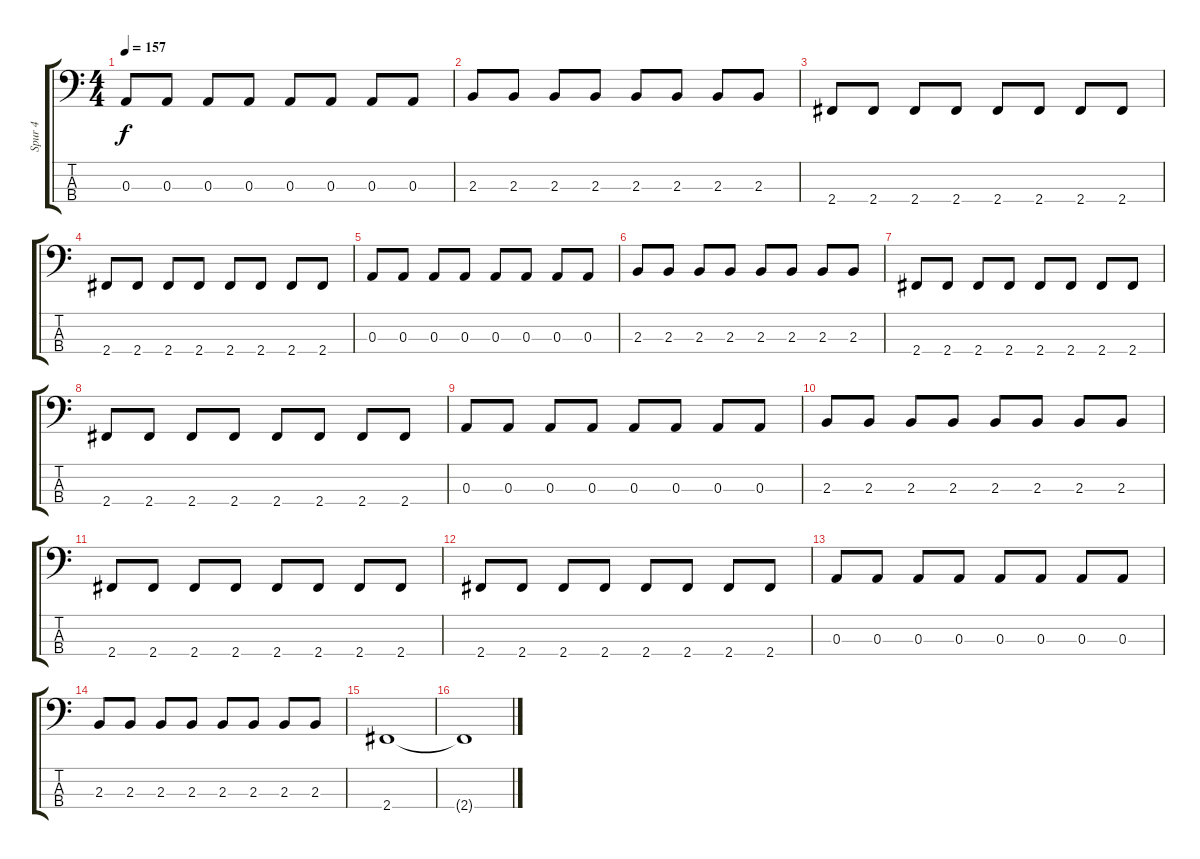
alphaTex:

\track ("Spur 4" "Spur 4") {instrument electricbasspick}
\staff {score tabs}
\tuning (G2 D2 A1 E1) {hide}
\ts (4 4)
\tempo 157
\clef f4
\ks c
0.3.8{dy f} 0.3.8 0.3.8 0.3.8 0.3.8 0.3.8 0.3.8 0.3.8 |
2.3.8 2.3.8 2.3.8 2.3.8 2.3.8 2.3.8 2.3.8 2.3.8 |
2.4.8 2.4.8 2.4.8 2.4.8 2.4.8 2.4.8 2.4.8 2.4.8 |
2.4.8 2.4.8 2.4.8 2.4.8 2.4.8 2.4.8 2.4.8 2.4.8 |
0.3.8 0.3.8 0.3.8 0.3.8 0.3.8 0.3.8 0.3.8 0.3.8 |
2.3.8 2.3.8 2.3.8 2.3.8 2.3.8 2.3.8 2.3.8 2.3.8 |
2.4.8 2.4.8 2.4.8 2.4.8 2.4.8 2.4.8 2.4.8 2.4.8 |
2.4.8 2.4.8 2.4.8 2.4.8 2.4.8 2.4.8 2.4.8 2.4.8 |
0.3.8 0.3.8 0.3.8 0.3.8 0.3.8 0.3.8 0.3.8 0.3.8 |
2.3.8 2.3.8 2.3.8 2.3.8 2.3.8 2.3.8 2.3.8 2.3.8 |
2.4.8 2.4.8 2.4.8 2.4.8 2.4.8 2.4.8 2.4.8 2.4.8 |
2.4.8 2.4.8 2.4.8 2.4.8 2.4.8 2.4.8 2.4.8 2.4.8 |
0.3.8 0.3.8 0.3.8 0.3.8 0.3.8 0.3.8 0.3.8 0.3.8 |
2.3.8 2.3.8 2.3.8 2.3.8 2.3.8 2.3.8 2.3.8 2.3.8 |
2.4.1 |
2.4{t}.1
